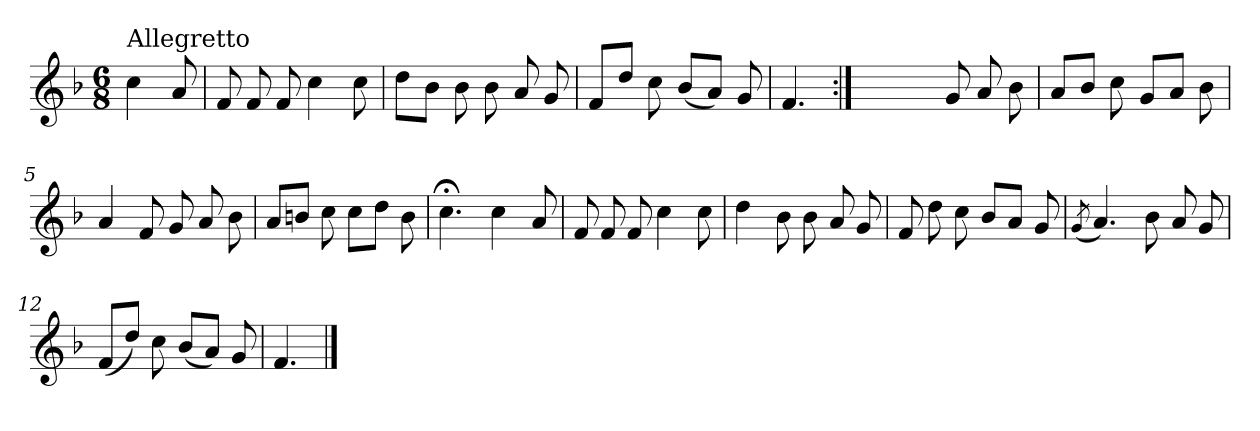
**kern
*part1
*staff1
*clefG2
*k[b-]
*d:
*M6/8
=
!LO:TX:a:t=Allegretto
4cc\
8a/
=1
8f/
8f/
8f/
4cc\
8cc\
=2
8dd\L
8b-\J
8b-\
8b-\
8a/
8g/
=3
8f/L
8dd/J
8cc\
(<8b-/L
8a/J)
8g/
=4
4.f/
=1X:|!
8ryy
8ryy
8ryy
8g/
8a/
8b-\
=2X
8a/L
8b-/J
8cc\
8g/L
8a/J
8b-\
!!LO:LB:g=z
=5
4a/
8f/
8g/
8a/
8b-\
=6
8a/L
8bn/J
8cc\
8cc\L
8dd\J
8b\
=7
4.cc;<\
4cc\
8a/
=8
8f/
8f/
8f/
4cc\
8cc\
=9
4dd\
8b-\
8b-\
8a/
8g/
=10
8f/
8dd\
8cc\
8b-/L
8a/J
8g/
!!LO:LB:g=z
=11
(<8qg/
4.a/)
8b-\
8a/
8g/
=12
(<8f/L
8dd/J)
8cc\
(<8b-/L
8a/J)
8g/
=13
4.f/
==
*-
